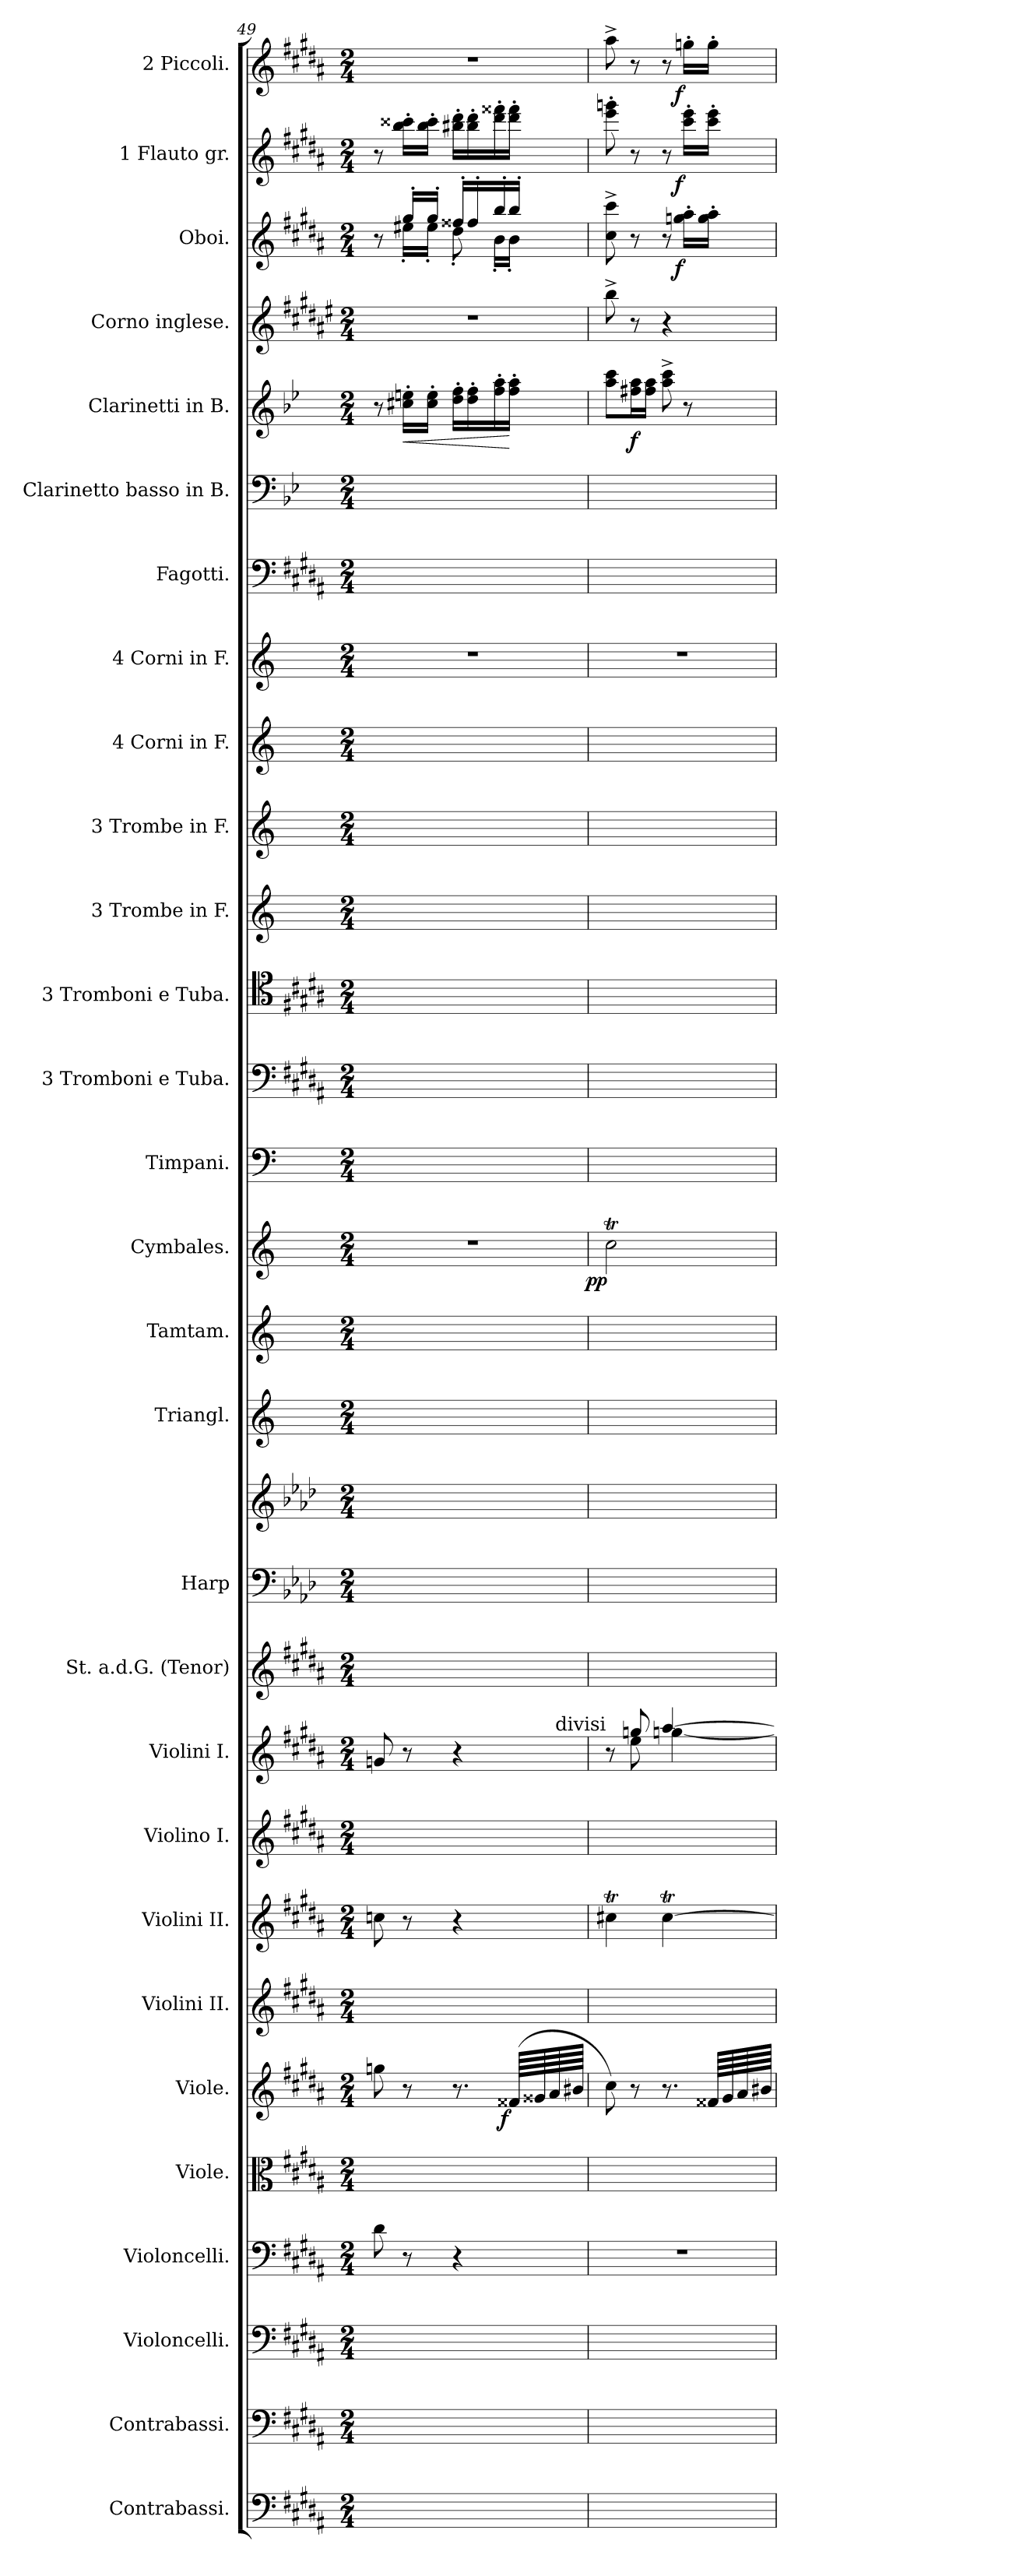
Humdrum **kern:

**kern	**kern	**kern	**kern	**kern	**kern	**dynam	**kern	**kern	**kern	**kern	**kern	**kern	**kern	**kern	**kern	**kern	**dynam	**kern	**kern	**kern	**kern	**kern	**kern	**kern	**kern	**kern	**kern	**dynam	**kern	**kern	**dynam	**kern	**dynam	**kern	**dynam
*part29	*part28	*part27	*part26	*part25	*part24	*part24	*part23	*part22	*part21	*part20	*part19	*part18	*part18	*part17	*part16	*part15	*part15	*part14	*part13	*part12	*part11	*part10	*part9	*part8	*part7	*part6	*part5	*part5	*part4	*part3	*part3	*part2	*part2	*part1	*part1
*staff30	*staff29	*staff28	*staff27	*staff26	*staff25	*staff25	*staff24	*staff23	*staff22	*staff21	*staff20	*staff19	*staff18	*staff17	*staff16	*staff15	*staff15	*staff14	*staff13	*staff12	*staff11	*staff10	*staff9	*staff8	*staff7	*staff6	*staff5	*staff5	*staff4	*staff3	*staff3	*staff2	*staff2	*staff1	*staff1
*I"Contrabassi.	*I"Contrabassi.	*I"Violoncelli.	*I"Violoncelli.	*I"Viole.	*I"Viole.	*	*I"Violini II.	*I"Violini II.	*I"Violino I.	*I"Violini I.	*I"St. a.d.G. (Tenor)	*I"Harp	*	*I"Triangl.	*I"Tamtam.	*I"Cymbales.	*	*I"Timpani.	*I"3 Tromboni e Tuba.	*I"3 Tromboni e Tuba.	*I"3 Trombe in F.	*I"3 Trombe in F.	*I"4 Corni in F.	*I"4 Corni in F.	*I"Fagotti.	*I"Clarinetto basso in B.	*I"Clarinetti in B.	*	*I"Corno inglese.	*I"Oboi.	*	*I"1 Flauto gr.	*	*I"2 Piccoli.	*
*I'C. B.	*I'C. B.	*I'Vcll.	*I'Vcll.	*	*	*	*I'Viol. II.	*I'Viol. II.	*I'Viol. I.	*I'Viol. I.	*I'T	*I'Hp	*	*I'triangl	*I'Tam-Tam.	*I'Cymb	*	*I'Timp.	*	*	*	*	*	*	*I'Fag.	*I'Cl. B. in B	*I'Cl. in B.	*	*I'Cor.ingl.	*I'Ob.	*	*I'Fl.gr.	*	*	*
*clefF4	*clefF4	*clefF4	*clefF4	*clefC3	*clefG2	*	*clefG2	*clefG2	*clefG2	*clefG2	*clefG2	*clefF4	*clefG2	*clefG2	*clefG2	*clefG2	*	*clefF4	*clefF4	*clefC4	*clefG2	*clefG2	*clefG2	*clefG2	*clefF4	*clefF4	*clefG2	*	*clefG2	*clefG2	*	*clefG2	*	*clefG2	*
*	*	*	*	*	*	*	*	*	*	*	*	*	*	*	*	*	*	*	*	*	*ITrd-3c-5	*ITrd-3c-5	*ITrd4c7	*ITrd4c7	*	*ITrd1c2	*ITrd1c2	*	*ITrd4c7	*	*	*	*	*	*
*k[f#c#g#d#a#]	*k[f#c#g#d#a#]	*k[f#c#g#d#a#]	*k[f#c#g#d#a#]	*k[f#c#g#d#a#]	*k[f#c#g#d#a#]	*	*k[f#c#g#d#a#]	*k[f#c#g#d#a#]	*k[f#c#g#d#a#]	*k[f#c#g#d#a#]	*k[f#c#g#d#a#]	*k[b-e-a-d-]	*k[b-e-a-d-]	*k[]	*k[]	*k[]	*	*k[]	*k[f#c#g#d#a#]	*k[f#c#g#d#a#]	*k[b-]	*k[b-]	*k[b-]	*k[b-]	*k[f#c#g#d#a#]	*k[b-e-a-d-]	*k[b-e-a-d-]	*	*k[f#c#g#d#a#]	*k[f#c#g#d#a#]	*	*k[f#c#g#d#a#]	*	*k[f#c#g#d#a#]	*
*B:	*B:	*B:	*B:	*B:	*B:	*	*B:	*B:	*B:	*B:	*B:	*	*	*	*	*	*	*	*B:	*B:	*	*	*	*	*B:	*	*	*	*B:	*B:	*	*B:	*	*B:	*
*M2/4	*M2/4	*M2/4	*M2/4	*M2/4	*M2/4	*	*M2/4	*M2/4	*M2/4	*M2/4	*M2/4	*M2/4	*M2/4	*M2/4	*M2/4	*M2/4	*	*M2/4	*M2/4	*M2/4	*M2/4	*M2/4	*M2/4	*M2/4	*M2/4	*M2/4	*M2/4	*	*M2/4	*M2/4	*	*M2/4	*	*M2/4	*
=49	=49	=49	=49	=49	=49	=49	=49	=49	=49	=49	=49	=49	=49	=49	=49	=49	=49	=49	=49	=49	=49	=49	=49	=49	=49	=49	=49	=49	=49	=49	=49	=49	=49	=49	=49
*	*	*	*	*	*	*	*	*	*	*	*	*	*	*	*	*	*	*	*	*	*	*	*	*	*	*	*	*	*	*^	*	*	*	*	*
2ryy	2ryy	2ryy	8d#\	2ryy	8ggn\	.	2ryy	8ccn\	2ryy	8gn/	2ryy	2ryy	2ryy	2ryy	2ryy	2r	.	2ryy	2ryy	2ryy	2ryy	2ryy	2ryy	2r	2ryy	2ryy	8r	.	2r	8r	8ryy	.	8r	.	2r	.
!	!	!	!	!	!	!	!	!	!	!	!	!	!	!	!	!	!	!	!	!	!	!	!	!	!	!	!	!LO:HP:b	!	!	!	!	!	!	!	!
.	.	.	8r	.	8r	.	.	8r	.	8r	.	.	.	.	.	.	.	.	.	.	.	.	.	.	.	.	16bn'\ 16ddn'\LL	<	.	16gg#'/LL	16ee#X'\LL	.	16bb'\ 16ccc##X'\LL	.	.	.
.	.	.	.	.	.	.	.	.	.	.	.	.	.	.	.	.	.	.	.	.	.	.	.	.	.	.	16b'\ 16dd'\JJ	.	.	16gg#'/JJ	16ee#'\JJ	.	16bb'\ 16ccc##'\JJ	.	.	.
.	.	.	4r	.	8.r	.	.	4r	.	4r	.	.	.	.	.	.	.	.	.	.	.	.	.	.	.	.	16cc'\ 16ee-'\LL	.	.	16ff##X'/LL	8dd#'\	.	16bb#X'\ 16ddd#'\LL	.	.	.
.	.	.	.	.	.	.	.	.	.	.	.	.	.	.	.	.	.	.	.	.	.	.	.	.	.	.	16cc'\ 16ee-'\	.	.	16ff##'/	.	.	16bb#'\ 16ddd#'\	.	.	.
.	.	.	.	.	.	.	.	.	.	.	.	.	.	.	.	.	.	.	.	.	.	.	.	.	.	.	16ee-'\ 16gg'\	.	.	16bb'/	16b'\LL	.	16ddd#'\ 16fff##X'\	.	.	.
!	!	!	!	!	!	!LO:DY:b:rj	!	!	!	!	!	!	!	!	!	!	!	!	!	!	!	!	!	!	!	!	!	!	!	!	!	!	!	!	!	!
.	.	.	.	.	(<64f##X/LLLL	f	.	.	.	.	.	.	.	.	.	.	.	.	.	.	.	.	.	.	.	.	16ee-'\ 16gg'\JJ	[	.	16bb'/JJ	16b'\JJ	.	16ddd#'\ 16fff##'\JJ	.	.	.
.	.	.	.	.	64g##X/	.	.	.	.	.	.	.	.	.	.	.	.	.	.	.	.	.	.	.	.	.	.	.	.	.	.	.	.	.	.	.
.	.	.	.	.	64a#/	.	.	.	.	.	.	.	.	.	.	.	.	.	.	.	.	.	.	.	.	.	.	.	.	.	.	.	.	.	.	.
.	.	.	.	.	64b#X/JJJJ	.	.	.	.	.	.	.	.	.	.	.	.	.	.	.	.	.	.	.	.	.	.	.	.	.	.	.	.	.	.	.
*	*	*	*	*	*	*	*	*	*	*	*	*	*	*	*	*	*	*	*	*	*	*	*	*	*	*	*	*	*	*v	*v	*	*	*	*	*
=50	=50	=50	=50	=50	=50	=50	=50	=50	=50	=50	=50	=50	=50	=50	=50	=50	=50	=50	=50	=50	=50	=50	=50	=50	=50	=50	=50	=50	=50	=50	=50	=50	=50	=50	=50
*	*	*	*	*	*	*	*	*	*	*^	*	*	*	*	*	*	*	*	*	*	*	*	*	*	*	*	*	*	*	*	*	*	*	*	*
!	!	!	!	!	!	!	!	!	!	!LO:TX:a:rj:t=divisi	!	!	!	!	!	!	!	!	!	!	!	!	!	!	!	!	!	!	!	!	!	!	!	!	!	!
!	!	!	!	!	!	!	!	!	!	!	!	!	!	!	!	!	!	!LO:DY:b:rj	!	!	!	!	!	!	!	!	!	!	!	!	!	!	!	!	!	!
2ryy	2ryy	2ryy	2r	2ryy	8cc#\)	.	2ryy	4cc#XT\	2ryy	8r	8ryy	2ryy	2ryy	2ryy	2ryy	2ryy	2ccT\	pp	2ryy	2ryy	2ryy	2ryy	2ryy	2ryy	2r	2ryy	2ryy	8gg\ 8bb-\L	.	8ee^\	8cc#^\ 8ccc#^\	.	8eee'\ 8gggn'\	.	8aa#^\	.
.	.	.	.	.	8r	.	.	.	.	8ggn/	8ee\	.	.	.	.	.	.	.	.	.	.	.	.	.	.	.	.	16een\ 16gg\L	f	8r	8r	.	8r	.	8r	.
.	.	.	.	.	.	.	.	.	.	.	.	.	.	.	.	.	.	.	.	.	.	.	.	.	.	.	.	16ee\ 16gg\JJ	.	.	.	.	.	.	.	.
.	.	.	.	.	8.r	.	.	[4cc#T\	.	[4aa#/	[4ggn\	.	.	.	.	.	.	.	.	.	.	.	.	.	.	.	.	8gg^\ 8bb-^\	.	4r	8r	.	8r	.	8r	.
!	!	!	!	!	!	!	!	!	!	!	!	!	!	!	!	!	!	!	!	!	!	!	!	!	!	!	!	!	!	!	!	!LO:DY:b:rj	!	!LO:DY:b:rj	!	!LO:DY:b:rj
.	.	.	.	.	.	.	.	.	.	.	.	.	.	.	.	.	.	.	.	.	.	.	.	.	.	.	.	8r	.	.	16ggn'\ 16aa#'\LL	f	16ccc#'\ 16eee'\LL	f	16ggn'\LL	f
.	.	.	.	.	64f##X/LLLL	.	.	.	.	.	.	.	.	.	.	.	.	.	.	.	.	.	.	.	.	.	.	.	.	.	16gg'\ 16aa#'\JJ	.	16ccc#'\ 16eee'\JJ	.	16gg'\JJ	.
.	.	.	.	.	64g#/	.	.	.	.	.	.	.	.	.	.	.	.	.	.	.	.	.	.	.	.	.	.	.	.	.	.	.	.	.	.	.
.	.	.	.	.	64a#/	.	.	.	.	.	.	.	.	.	.	.	.	.	.	.	.	.	.	.	.	.	.	.	.	.	.	.	.	.	.	.
.	.	.	.	.	64b#X/JJJJ	.	.	.	.	.	.	.	.	.	.	.	.	.	.	.	.	.	.	.	.	.	.	.	.	.	.	.	.	.	.	.
*	*	*	*	*	*	*	*	*	*	*v	*v	*	*	*	*	*	*	*	*	*	*	*	*	*	*	*	*	*	*	*	*	*	*	*	*	*
=	=	=	=	=	=	=	=	=	=	=	=	=	=	=	=	=	=	=	=	=	=	=	=	=	=	=	=	=	=	=	=	=	=	=	=
*-	*-	*-	*-	*-	*-	*-	*-	*-	*-	*-	*-	*-	*-	*-	*-	*-	*-	*-	*-	*-	*-	*-	*-	*-	*-	*-	*-	*-	*-	*-	*-	*-	*-	*-	*-
